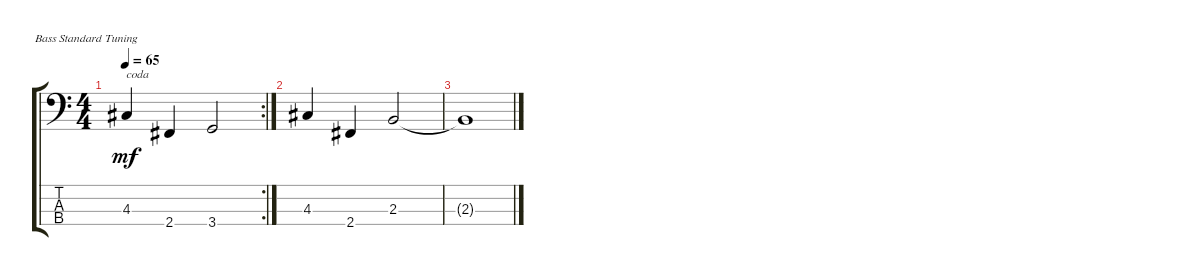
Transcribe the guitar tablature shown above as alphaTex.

\defaultSystemsLayout 4
\bracketExtendMode groupsimilarinstruments
\firstSystemTrackNameOrientation horizontal
\otherSystemsTrackNameOrientation horizontal
\track "" {instrument electricbassfinger}
\staff {score tabs}
\tuning (G2 D2 A1 E1)
\rc 2
\ts (4 4)
\tempo 65
\clef f4
\scale
0.136226
\ks c
4.3.4{txt "coda" dy mf} 2.4.4 3.4.2 |
\scale
0.107216 4.3.4 2.4.4 2.3.2 |
\scale
0.0994084 2.3{t}.1
